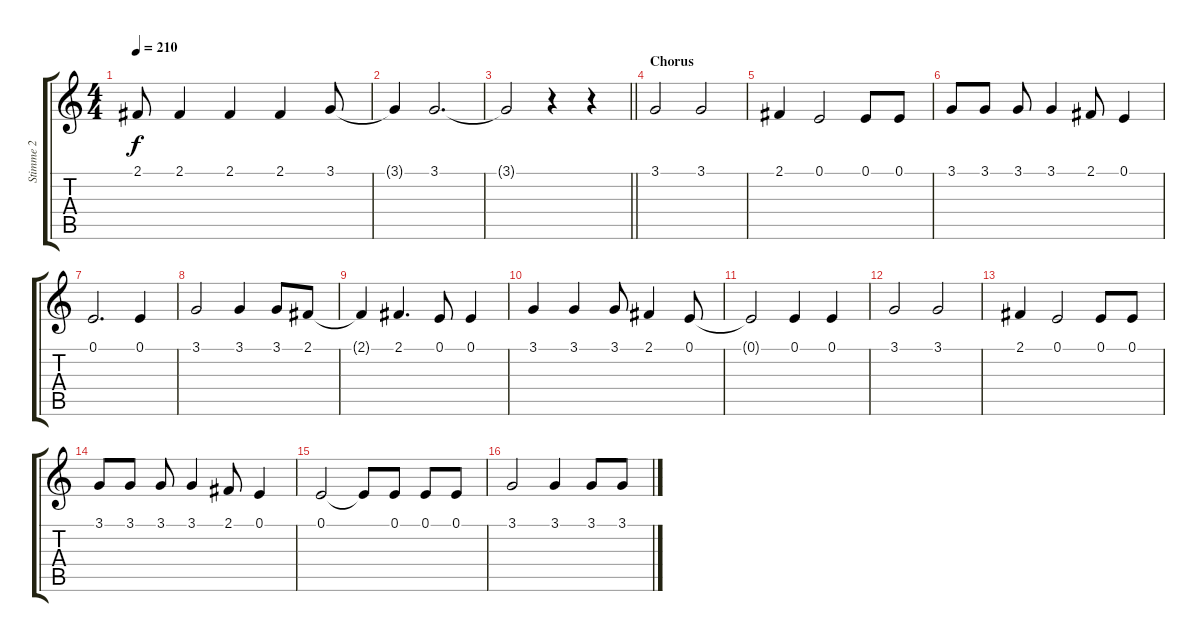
\track ("Stimme 2" "Stimme 2") {instrument englishhorn}
\staff {score tabs}
\tuning (E4 B3 G3 D3 A2 E2) {hide}
\ts (4 4)
\tempo 210
\clef g2
\ks c
2.1{t}.8{dy f} 2.1.4 2.1.4 2.1.4 3.1.8 |
3.1{t}.4 3.1.2{d} |
\barLineRight lightlight
3.1{t}.2 r.4 r.4 |
\section ("" "Chorus")
3.1.2 3.1.2 |
2.1.4 0.1.2 0.1.8 0.1.8 |
3.1.8 3.1.8 3.1.8 3.1.4 2.1.8 0.1.4 |
0.1.2{d} 0.1.4 |
3.1.2 3.1.4 3.1.8 2.1.8 |
2.1{t}.4 2.1.4{d} 0.1.8 0.1.4 |
3.1.4 3.1.4 3.1.8 2.1.4 0.1.8 |
0.1{t}.2 0.1.4 0.1.4 |
3.1.2 3.1.2 |
2.1.4 0.1.2 0.1.8 0.1.8 |
3.1.8 3.1.8 3.1.8 3.1.4 2.1.8 0.1.4 |
0.1.2 0.1{t}.8 0.1.8 0.1.8 0.1.8 |
3.1.2 3.1.4 3.1.8 3.1.8
